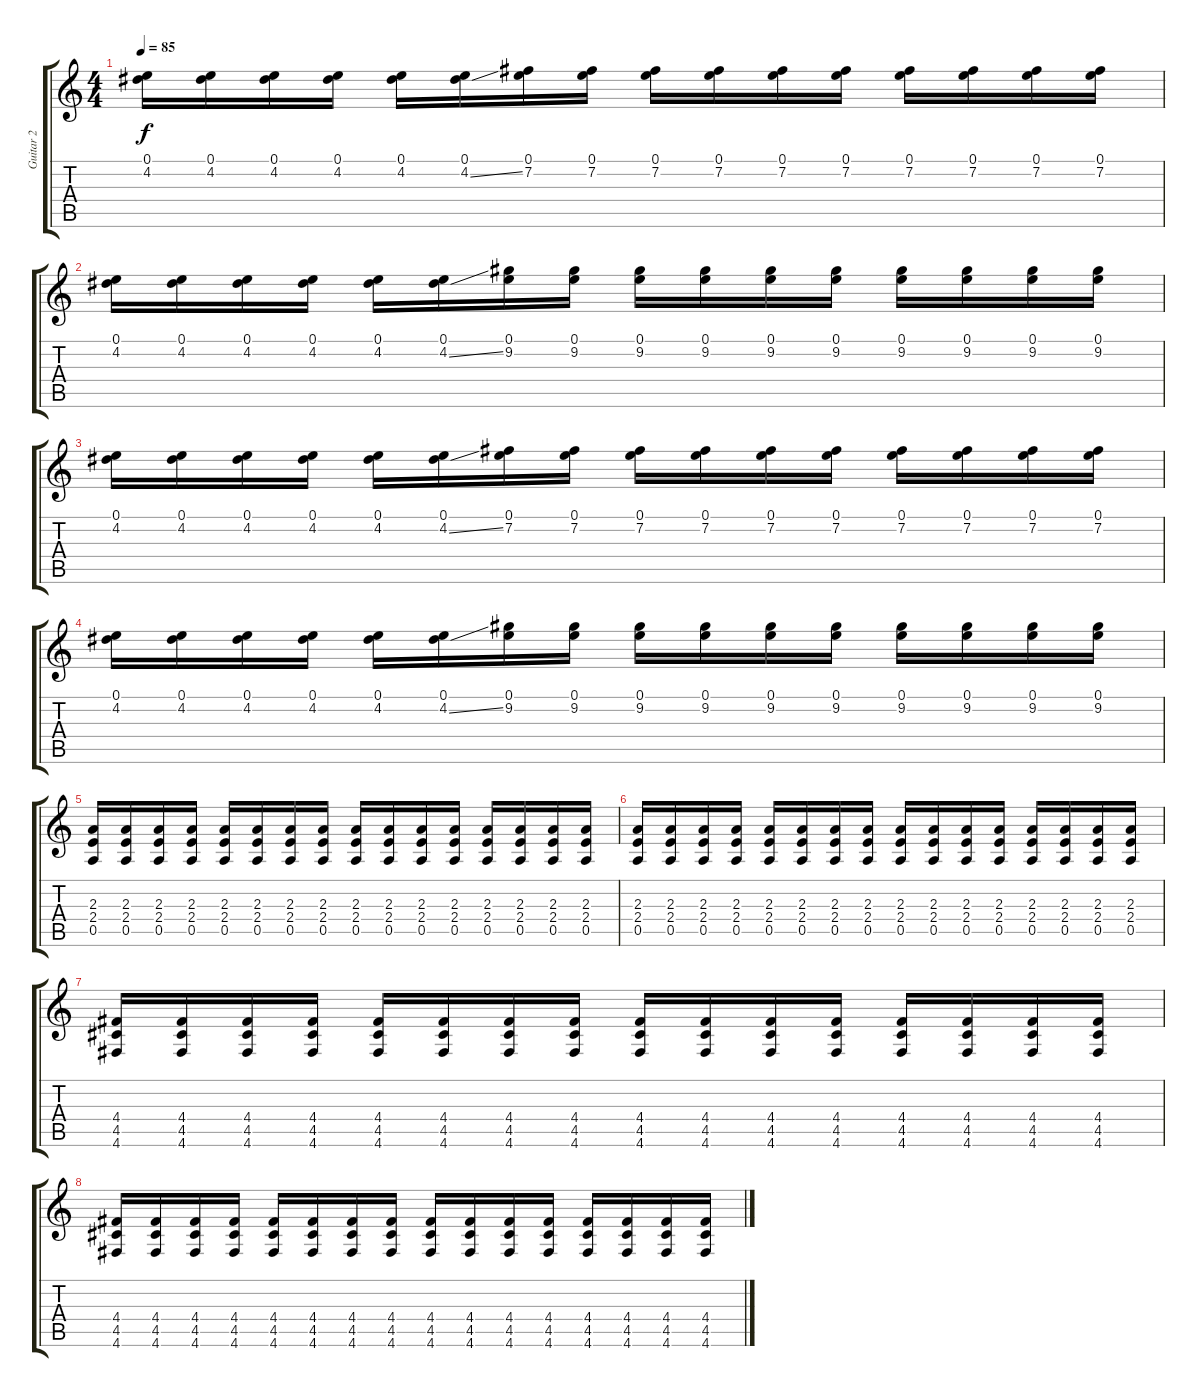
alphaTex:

\track ("Guitar 2" "Guitar 2") {instrument overdrivenguitar}
\staff {score tabs}
\tuning (E4 B3 G3 D3 A2 D2) {hide}
\ts (4 4)
\tempo 85
\clef g2
\ks c
(0.1 4.2).16{dy f} (0.1 4.2).16 (0.1 4.2).16 (0.1 4.2).16 (0.1 4.2).16 (0.1 4.2{ss}).16 (0.1 7.2).16 (0.1 7.2).16 (0.1 7.2).16 (0.1 7.2).16 (0.1 7.2).16 (0.1 7.2).16 (0.1 7.2).16 (0.1 7.2).16 (0.1 7.2).16 (0.1 7.2).16 |
(0.1 4.2).16 (0.1 4.2).16 (0.1 4.2).16 (0.1 4.2).16 (0.1 4.2).16 (0.1 4.2{ss}).16 (0.1 9.2).16 (0.1 9.2).16 (0.1 9.2).16 (0.1 9.2).16 (0.1 9.2).16 (0.1 9.2).16 (0.1 9.2).16 (0.1 9.2).16 (0.1 9.2).16 (0.1 9.2).16 |
(0.1 4.2).16 (0.1 4.2).16 (0.1 4.2).16 (0.1 4.2).16 (0.1 4.2).16 (0.1 4.2{ss}).16 (0.1 7.2).16 (0.1 7.2).16 (0.1 7.2).16 (0.1 7.2).16 (0.1 7.2).16 (0.1 7.2).16 (0.1 7.2).16 (0.1 7.2).16 (0.1 7.2).16 (0.1 7.2).16 |
(0.1 4.2).16 (0.1 4.2).16 (0.1 4.2).16 (0.1 4.2).16 (0.1 4.2).16 (0.1 4.2{ss}).16 (0.1 9.2).16 (0.1 9.2).16 (0.1 9.2).16 (0.1 9.2).16 (0.1 9.2).16 (0.1 9.2).16 (0.1 9.2).16 (0.1 9.2).16 (0.1 9.2).16 (0.1 9.2).16 |
(2.3 2.4 0.5).16 (2.3 2.4 0.5).16 (2.3 2.4 0.5).16 (2.3 2.4 0.5).16 (2.3 2.4 0.5).16 (2.3 2.4 0.5).16 (2.3 2.4 0.5).16 (2.3 2.4 0.5).16 (2.3 2.4 0.5).16 (2.3 2.4 0.5).16 (2.3 2.4 0.5).16 (2.3 2.4 0.5).16 (2.3 2.4 0.5).16 (2.3 2.4 0.5).16 (2.3 2.4 0.5).16 (2.3 2.4 0.5).16 |
(2.3 2.4 0.5).16 (2.3 2.4 0.5).16 (2.3 2.4 0.5).16 (2.3 2.4 0.5).16 (2.3 2.4 0.5).16 (2.3 2.4 0.5).16 (2.3 2.4 0.5).16 (2.3 2.4 0.5).16 (2.3 2.4 0.5).16 (2.3 2.4 0.5).16 (2.3 2.4 0.5).16 (2.3 2.4 0.5).16 (2.3 2.4 0.5).16 (2.3 2.4 0.5).16 (2.3 2.4 0.5).16 (2.3 2.4 0.5).16 |
(4.4 4.5 4.6).16 (4.4 4.5 4.6).16 (4.4 4.5 4.6).16 (4.4 4.5 4.6).16 (4.4 4.5 4.6).16 (4.4 4.5 4.6).16 (4.4 4.5 4.6).16 (4.4 4.5 4.6).16 (4.4 4.5 4.6).16 (4.4 4.5 4.6).16 (4.4 4.5 4.6).16 (4.4 4.5 4.6).16 (4.4 4.5 4.6).16 (4.4 4.5 4.6).16 (4.4 4.5 4.6).16 (4.4 4.5 4.6).16 |
(4.4 4.5 4.6).16 (4.4 4.5 4.6).16 (4.4 4.5 4.6).16 (4.4 4.5 4.6).16 (4.4 4.5 4.6).16 (4.4 4.5 4.6).16 (4.4 4.5 4.6).16 (4.4 4.5 4.6).16 (4.4 4.5 4.6).16 (4.4 4.5 4.6).16 (4.4 4.5 4.6).16 (4.4 4.5 4.6).16 (4.4 4.5 4.6).16 (4.4 4.5 4.6).16 (4.4 4.5 4.6).16 (4.4 4.5 4.6).16
